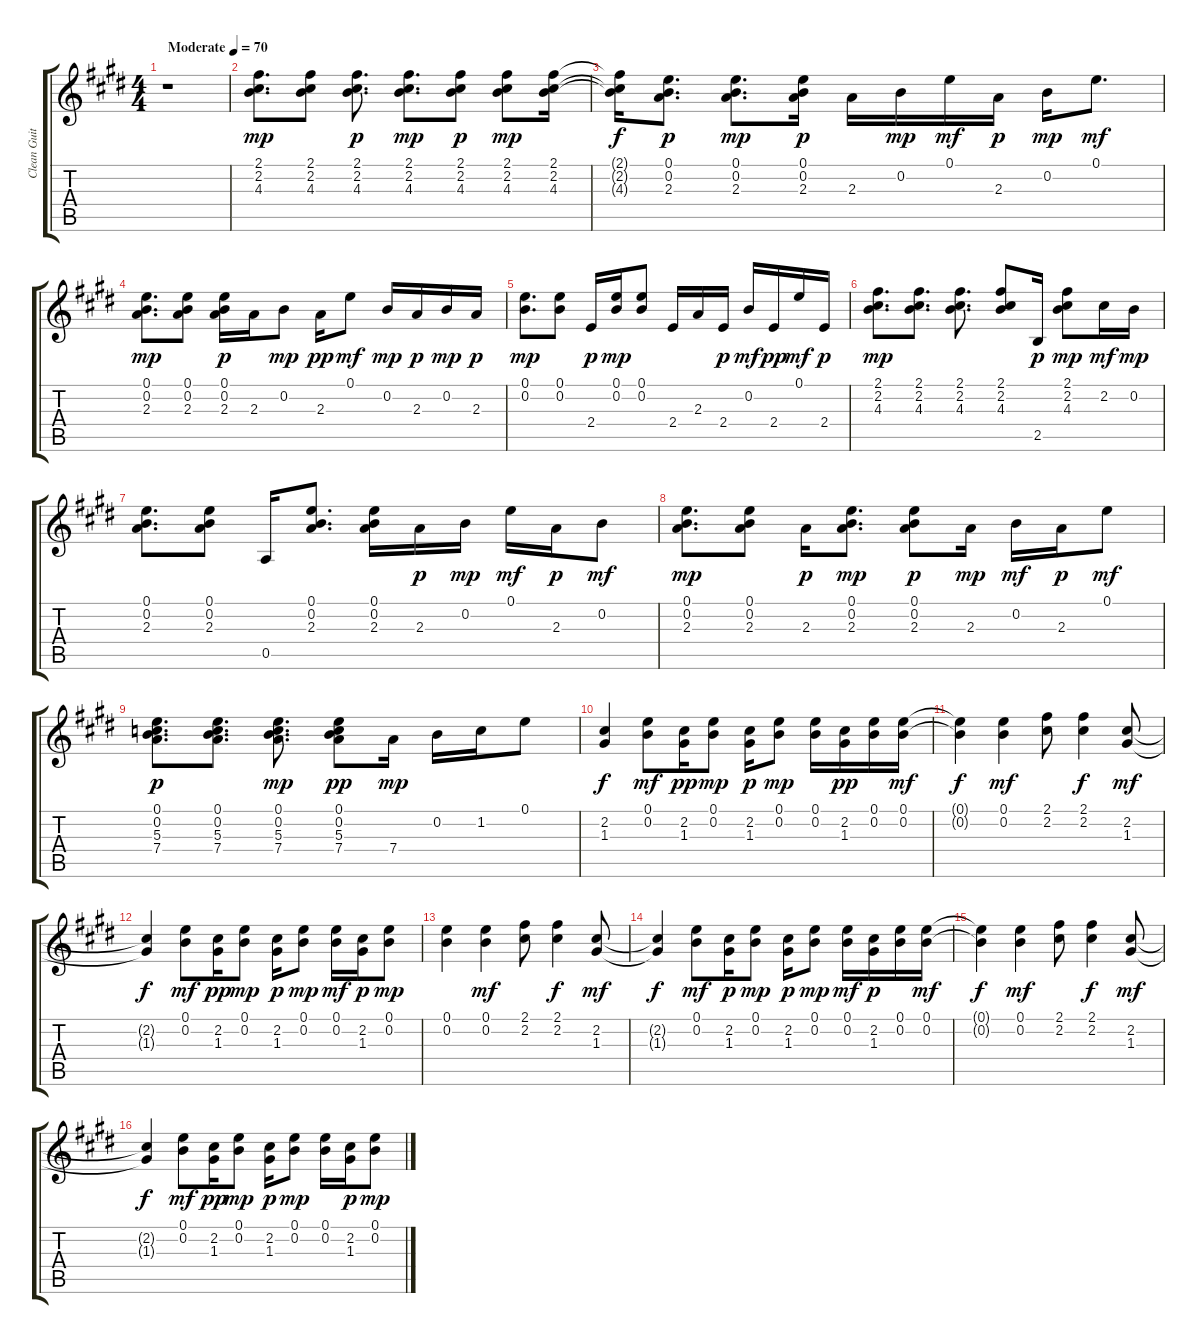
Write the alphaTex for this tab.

\track ("Clean Guitar" "Clean Guit") {instrument electricguitarclean}
\staff {score tabs}
\tuning (E4 B3 G3 D3 A2 E2) {hide}
\ts (4 4)
\tempo (70 "Moderate")
\clef g2
\ks e
r.1{dy mp instrument electricguitarclean} |
(2.1 2.2 4.3).8{d} (2.1 2.2 4.3).8 (2.1 2.2 4.3).8{d dy p} (2.1 2.2 4.3).8{d dy mp} (2.1 2.2 4.3).8{dy p} (2.1 2.2 4.3).8{dy mp} (2.1 2.2 4.3).16 |
(2.1{t} 2.2{t} 4.3{t}).16{dy f} (0.1 0.2 2.3).8{d dy p} (0.1 0.2 2.3).8{d dy mp} (0.1 0.2 2.3).16{dy p} 2.3.16 0.2.16{dy mp} 0.1.16{dy mf} 2.3.16{dy p} 0.2.16{dy mp} 0.1.8{d dy mf} |
(0.1 0.2 2.3).8{d dy mp} (0.1 0.2 2.3).8 (0.1 0.2 2.3).16{dy p} 2.3.16 0.2.8{dy mp} 2.3.16{dy pp} 0.1.8{dy mf} 0.2.16{dy mp} 2.3.16{dy p} 0.2.16{dy mp} 2.3.16{dy p} |
(0.1 0.2).8{d dy mp} (0.1 0.2).8 2.4.16{dy p} (0.1 0.2).16{dy mp} (0.1 0.2).8 2.4.16 2.3.16 2.4.16{dy p} 0.2.16{dy mf} 2.4.16{dy pp} 0.1.16{dy mf} 2.4.16{dy p} |
(2.1 2.2 4.3).8{d dy mp} (2.1 2.2 4.3).8{d} (2.1 2.2 4.3).8{d} (2.1 2.2 4.3).8 2.5.16{dy p} (2.1 2.2 4.3).8{dy mp} 2.2.16{dy mf} 0.2.16{dy mp} |
(0.1 0.2 2.3).8{d} (0.1 0.2 2.3).8 0.5.16 (0.1 0.2 2.3).8{d} (0.1 0.2 2.3).16 2.3.16{dy p} 0.2.16{dy mp} 0.1.16{dy mf} 2.3.16{dy p} 0.2.8{dy mf} |
(0.1 0.2 2.3).8{d dy mp} (0.1 0.2 2.3).8 2.3.16{dy p} (0.1 0.2 2.3).8{d dy mp} (0.1 0.2 2.3).8{dy p} 2.3.16{dy mp} 0.2.16{dy mf} 2.3.16{dy p} 0.1.8{dy mf} |
(0.1 0.2 5.3 7.4).8{d dy p} (0.1 0.2 5.3 7.4).8{d} (0.1 0.2 5.3 7.4).8{d dy mp} (0.1 0.2 5.3 7.4).8{dy pp} 7.4.16{dy mp} 0.2.16 1.2.16 0.1.8 |
(2.2 1.3).4{dy f} (0.1 0.2).8{dy mf} (2.2 1.3).16{dy pp} (0.1 0.2).8{dy mp} (2.2 1.3).16{dy p} (0.1 0.2).8{dy mp} (0.1 0.2).16 (2.2 1.3).16{dy pp} (0.1 0.2).16 (0.1 0.2).16{dy mf} |
(0.1{t} 0.2{t}).4{dy f} (0.1 0.2).4{dy mf} (2.1 2.2).8 (2.1 2.2).4{dy f} (2.2 1.3).8{dy mf} |
(2.2{t} 1.3{t}).4{dy f} (0.1 0.2).8{dy mf} (2.2 1.3).16{dy pp} (0.1 0.2).8{dy mp} (2.2 1.3).16{dy p} (0.1 0.2).8{dy mp} (0.1 0.2).16{dy mf} (2.2 1.3).16{dy p} (0.1 0.2).8{dy mp} |
(0.1 0.2).4 (0.1 0.2).4{dy mf} (2.1 2.2).8 (2.1 2.2).4{dy f} (2.2 1.3).8{dy mf} |
(2.2{t} 1.3{t}).4{dy f} (0.1 0.2).8{dy mf} (2.2 1.3).16{dy p} (0.1 0.2).8{dy mp} (2.2 1.3).16{dy p} (0.1 0.2).8{dy mp} (0.1 0.2).16{dy mf} (2.2 1.3).16{dy p} (0.1 0.2).16 (0.1 0.2).16{dy mf} |
(0.1{t} 0.2{t}).4{dy f} (0.1 0.2).4{dy mf} (2.1 2.2).8 (2.1 2.2).4{dy f} (2.2 1.3).8{dy mf} |
(2.2{t} 1.3{t}).4{dy f} (0.1 0.2).8{dy mf} (2.2 1.3).16{dy pp} (0.1 0.2).8{dy mp} (2.2 1.3).16{dy p} (0.1 0.2).8{dy mp} (0.1 0.2).16 (2.2 1.3).16{dy p} (0.1 0.2).8{dy mp}
